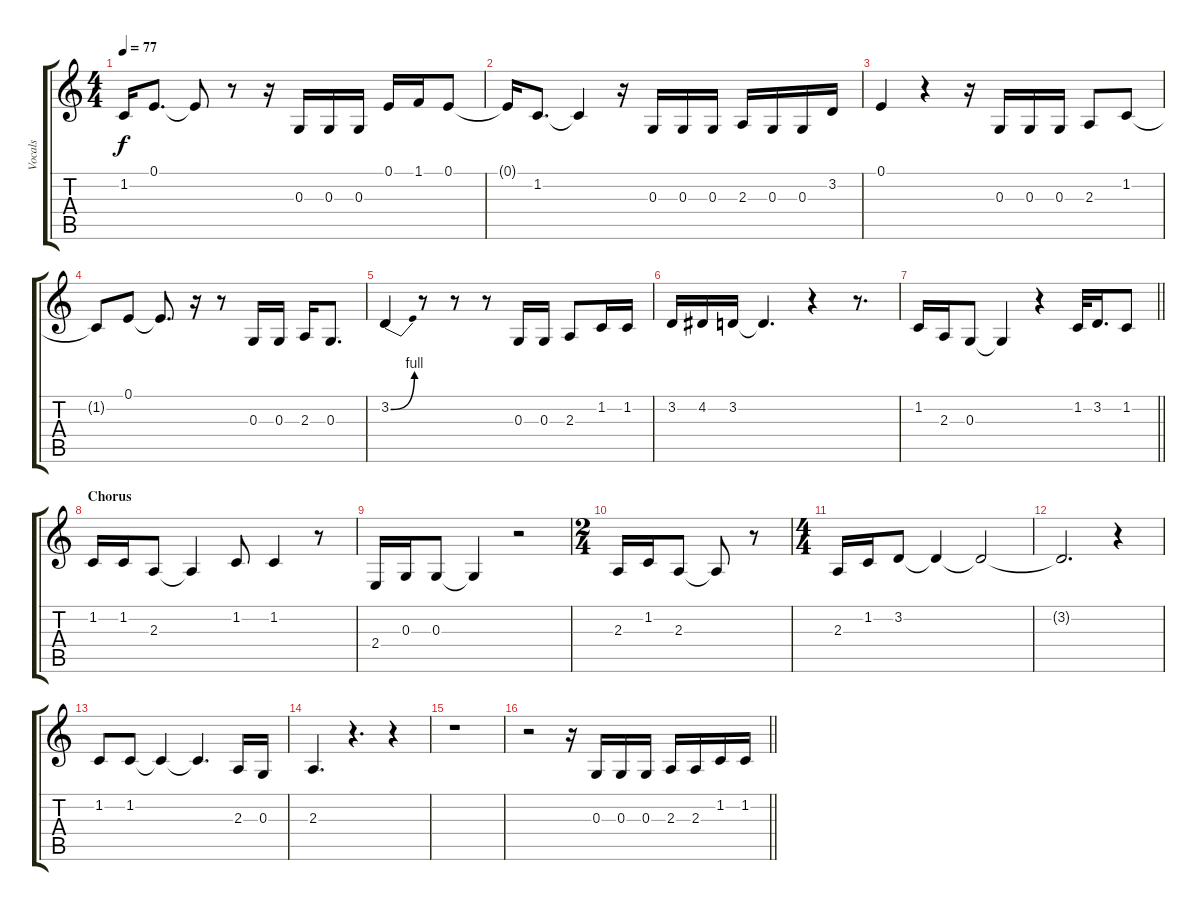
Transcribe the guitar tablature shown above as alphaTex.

\track ("Vocals" "Vocals") {instrument drawbarorgan}
\staff {score tabs}
\tuning (E4 B3 G3 D3 A2 E2) {hide}
\ts (4 4)
\tempo 77
\clef g2
\ks c
1.2{t}.16{dy f} 0.1.8{d} 0.1{t}.8 r.8 r.16 0.3.16 0.3.16 0.3.16 0.1.16 1.1.16 0.1.8 |
0.1{t}.16 1.2.8{d} 1.2{t}.4 r.16 0.3.16 0.3.16 0.3.16 2.3.16 0.3.16 0.3.16 3.2.16 |
0.1.4 r.4 r.16 0.3.16 0.3.16 0.3.16 2.3.8 1.2.8 |
1.2{t}.8 0.1.8 0.1{t}.8{d} r.16 r.8 0.3.16 0.3.16 2.3.16 0.3.8{d} |
3.2{be (bend 0 0 60 4)}.4 r.8 r.8 r.8 0.3.16 0.3.16 2.3.8 1.2.16 1.2.16 |
3.2.16 4.2.16 3.2.16 3.2{t}.4{d} r.4 r.8{d} |
\barLineRight lightlight
1.2.16 2.3.16 0.3.8 0.3{t}.4 r.4 1.2.32 3.2.16{d} 1.2.8 |
\section ("" "Chorus")
1.2.16 1.2.16 2.3.8 2.3{t}.4 1.2.8 1.2.4 r.8 |
2.4.16 0.3.16 0.3.8 0.3{t}.4 r.2 |
\ts (2 4)
2.3.16 1.2.16 2.3.8 2.3{t}.8 r.8 |
\ts (4 4)
2.3.16 1.2.16 3.2.8 3.2{t}.4 3.2{t}.2 |
3.2{t}.2{d} r.4 |
1.2.8 1.2.8 1.2{t}.4 1.2{t}.4{d} 2.3.16 0.3.16 |
2.3.4{d} r.4{d} r.4 |
r.1 |
\barLineRight lightlight
r.2 r.16 0.3.16 0.3.16 0.3.16 2.3.16 2.3.16 1.2.16 1.2.16
